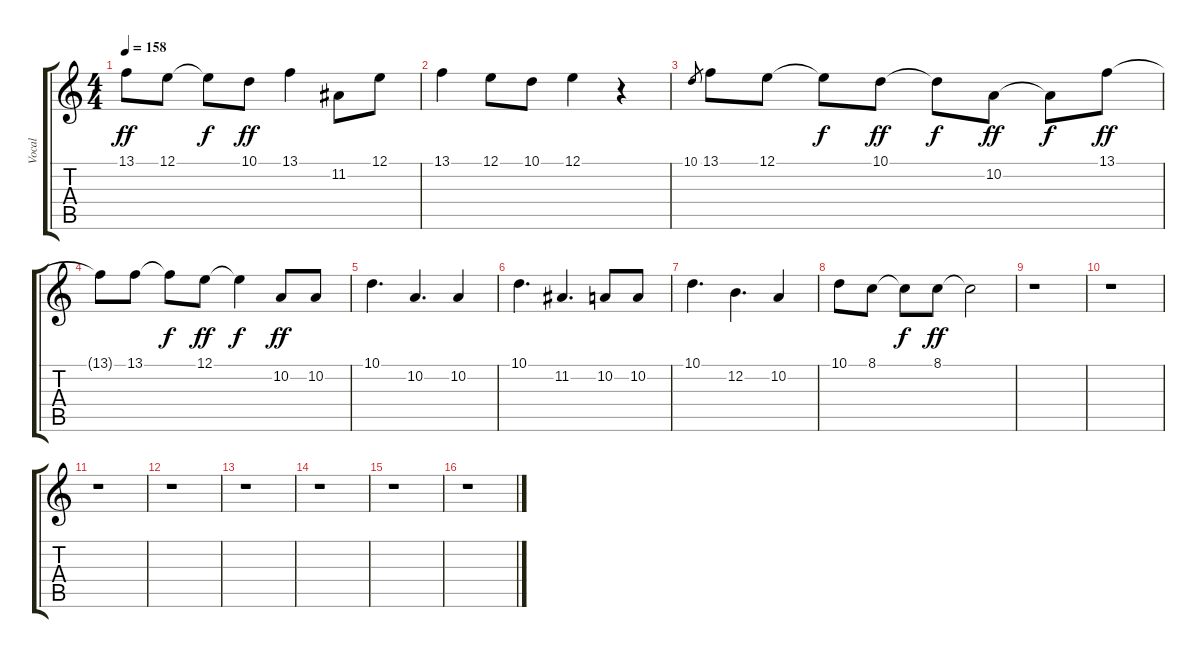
\track ("Vocal" "Vocal") {instrument lead8bassandlead}
\staff {score tabs}
\tuning (E4 B3 G3 D3 A2 E2) {hide}
\ts (4 4)
\tempo 158
\clef g2
\ks c
13.1.8{dy ff} 12.1.8 12.1{t}.8{dy f} 10.1.8{dy ff} 13.1.4 11.2.8 12.1.8 |
13.1.4 12.1.8 10.1.8 12.1.4 r.4 |
10.1.8{gr} 13.1.8 12.1.8 12.1{t}.8{dy f} 10.1.8{dy ff} 10.1{t}.8{dy f} 10.2.8{dy ff} 10.2{t}.8{dy f} 13.1.8{dy ff} |
13.1{t}.8 13.1.8 13.1{t}.8{dy f} 12.1.8{dy ff} 12.1{t}.4{dy f} 10.2.8{dy ff} 10.2.8 |
10.1.4{d} 10.2.4{d} 10.2.4 |
10.1.4{d} 11.2.4{d} 10.2.8 10.2.8 |
10.1.4{d} 12.2.4{d} 10.2.4 |
10.1.8 8.1.8 8.1{t}.8{dy f} 8.1.8{dy ff} 8.1{t}.2 |
r.1 |
r.1 |
r.1 |
r.1 |
r.1 |
r.1 |
r.1 |
r.1
